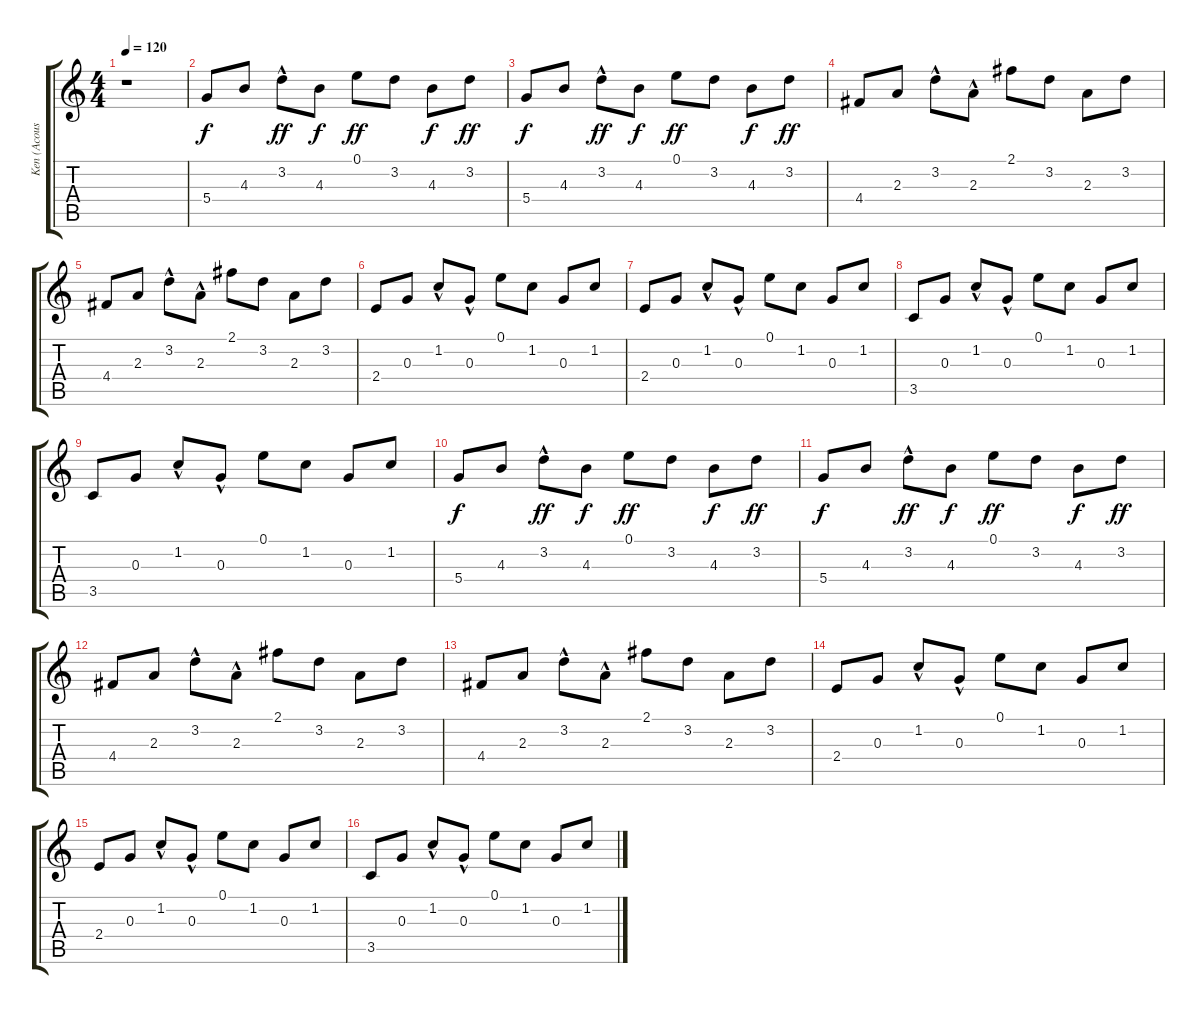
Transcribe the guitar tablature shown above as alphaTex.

\track ("Ken (Acoustic)" "Ken (Acous") {instrument acousticguitarsteel}
\staff {score tabs}
\tuning (E4 B3 G3 D3 A2 E2) {hide}
\ts (4 4)
\tempo 120
\clef g2
\ks c
r.1{dy fff} |
5.4.8{dy f} 4.3.8 3.2{hac}.8{dy ff} 4.3.8{dy f} 0.1.8{dy ff} 3.2.8 4.3.8{dy f} 3.2.8{dy ff} |
5.4.8{dy f} 4.3.8 3.2{hac}.8{dy ff} 4.3.8{dy f} 0.1.8{dy ff} 3.2.8 4.3.8{dy f} 3.2.8{dy ff} |
4.4.8 2.3.8 3.2{hac}.8 2.3{hac}.8 2.1.8 3.2.8 2.3.8 3.2.8 |
4.4.8 2.3.8 3.2{hac}.8 2.3{hac}.8 2.1.8 3.2.8 2.3.8 3.2.8 |
2.4.8 0.3.8 1.2{hac}.8 0.3{hac}.8 0.1.8 1.2.8 0.3.8 1.2.8 |
2.4.8 0.3.8 1.2{hac}.8 0.3{hac}.8 0.1.8 1.2.8 0.3.8 1.2.8 |
3.5.8 0.3.8 1.2{hac}.8 0.3{hac}.8 0.1.8 1.2.8 0.3.8 1.2.8 |
3.5.8 0.3.8 1.2{hac}.8 0.3{hac}.8 0.1.8 1.2.8 0.3.8 1.2.8 |
5.4.8{dy f} 4.3.8 3.2{hac}.8{dy ff} 4.3.8{dy f} 0.1.8{dy ff} 3.2.8 4.3.8{dy f} 3.2.8{dy ff} |
5.4.8{dy f} 4.3.8 3.2{hac}.8{dy ff} 4.3.8{dy f} 0.1.8{dy ff} 3.2.8 4.3.8{dy f} 3.2.8{dy ff} |
4.4.8 2.3.8 3.2{hac}.8 2.3{hac}.8 2.1.8 3.2.8 2.3.8 3.2.8 |
4.4.8 2.3.8 3.2{hac}.8 2.3{hac}.8 2.1.8 3.2.8 2.3.8 3.2.8 |
2.4.8 0.3.8 1.2{hac}.8 0.3{hac}.8 0.1.8 1.2.8 0.3.8 1.2.8 |
2.4.8 0.3.8 1.2{hac}.8 0.3{hac}.8 0.1.8 1.2.8 0.3.8 1.2.8 |
3.5.8 0.3.8 1.2{hac}.8 0.3{hac}.8 0.1.8 1.2.8 0.3.8 1.2.8
